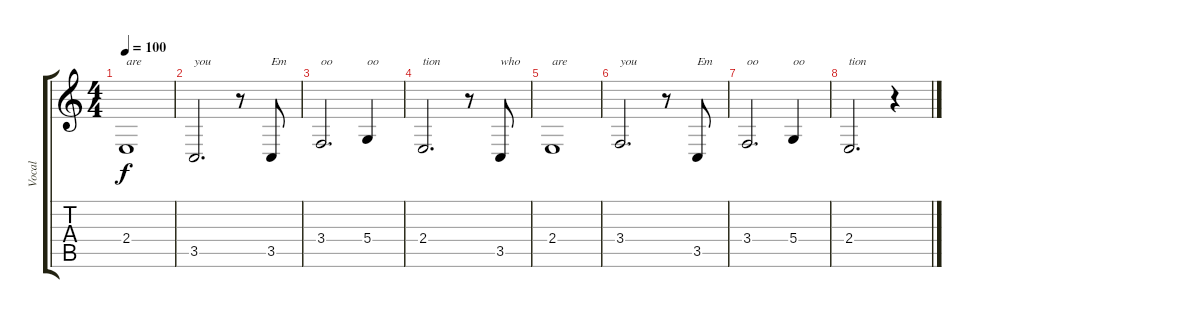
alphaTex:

\track ("Vocal" "Vocal") {instrument cello}
\staff {score tabs}
\tuning (E4 B3 G3 D3 A2 D2) {hide}
\ts (4 4)
\tempo 100
\clef g2
\ks c
2.4.1{txt "are" dy f} |
3.5.2{d txt "you"} r.8 3.5.8{txt "Em"} |
3.4.2{d txt "oo"} 5.4.4{txt "oo"} |
2.4.2{d txt "tion"} r.8 3.5.8{txt "who"} |
2.4.1{txt "are"} |
3.4.2{d txt "you"} r.8 3.5.8{txt "Em"} |
3.4.2{d txt "oo"} 5.4.4{txt "oo"} |
2.4.2{d txt "tion"} r.4
